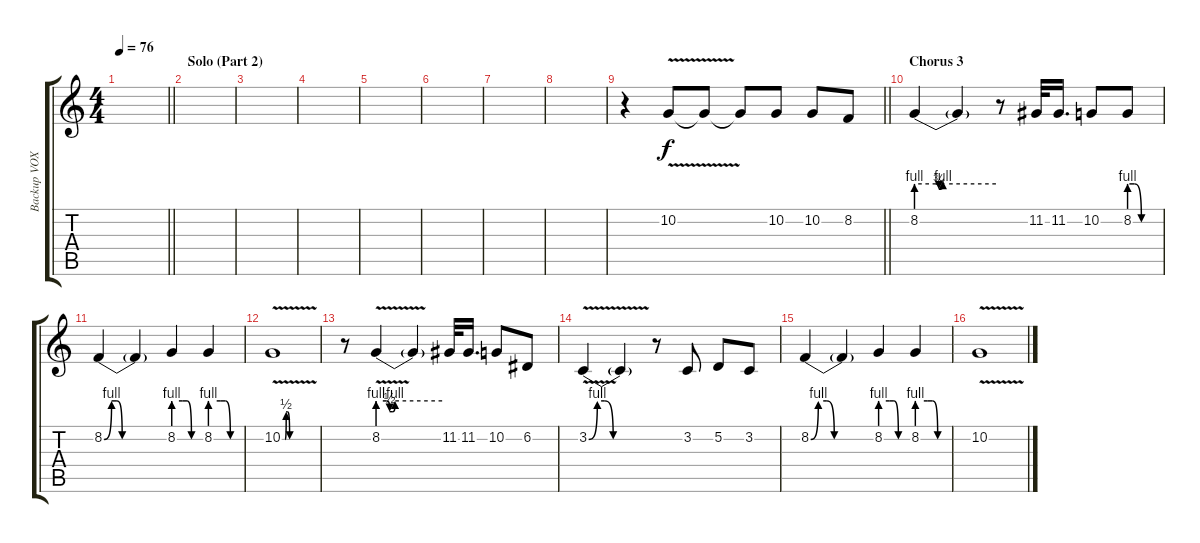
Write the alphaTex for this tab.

\track ("Backup VOX" "Backup VOX") {instrument lead2sawtooth}
\staff {score tabs}
\tuning (D4 A3 F3 C3 G2 D2) {hide}
\ts (4 4)
\tempo 76
\clef g2
\barLineRight lightlight
\ks c
|
\section ("" "Solo (Part 2)")
|
|
|
|
|
|
|
\barLineRight lightlight
r.4 10.2{v}.8 10.2{t}.8 10.2{t}.8 10.2.8 10.2.8 8.2.8 |
\section ("" "Chorus 3")
8.2{be (custom 0 4 15 4 17 3 20 4 60 4)}.4 8.2{t}.4 r.8 11.2.32 11.2.16{d} 10.2.8 8.2{be (custom 0 4 10 4 24 0 40 0 60 0)}.8 |
8.2{be (custom 0 0 7 4 12 4 17 0 23 0 30 0 40 0 49 0 60 0)}.4 8.2{t}.4 8.2{be (custom 0 4 20 4 30 4 40 0 60 0)}.4 8.2{be (custom 0 4 20 4 30 4 40 0 60 0)}.4 |
10.2{be (custom 0 0 5 0 7 2 9 2 13 0 23 0 30 0 45 0 60 0) v}.1 |
r.8 8.2{be (custom 0 4 8 4 11 2 14 2 16 4 60 4) v}.4 8.2{t}.4 11.2.32 11.2.16{d} 10.2.8 6.2.8 |
3.2{be (custom 0 0 8 4 15 4 23 0 60 0) v}.4 3.2{t}.4 r.8 3.2.8 5.2.8 3.2.8 |
8.2{be (custom 0 0 7 4 15 4 22 0 35 0 40 0 50 0 55 0 60 0)}.4 8.2{t}.4 8.2{be (custom 0 4 20 4 30 4 40 0 60 0)}.4 8.2{be (custom 0 4 20 4 30 4 40 0 60 0)}.4 |
10.2{v}.1
